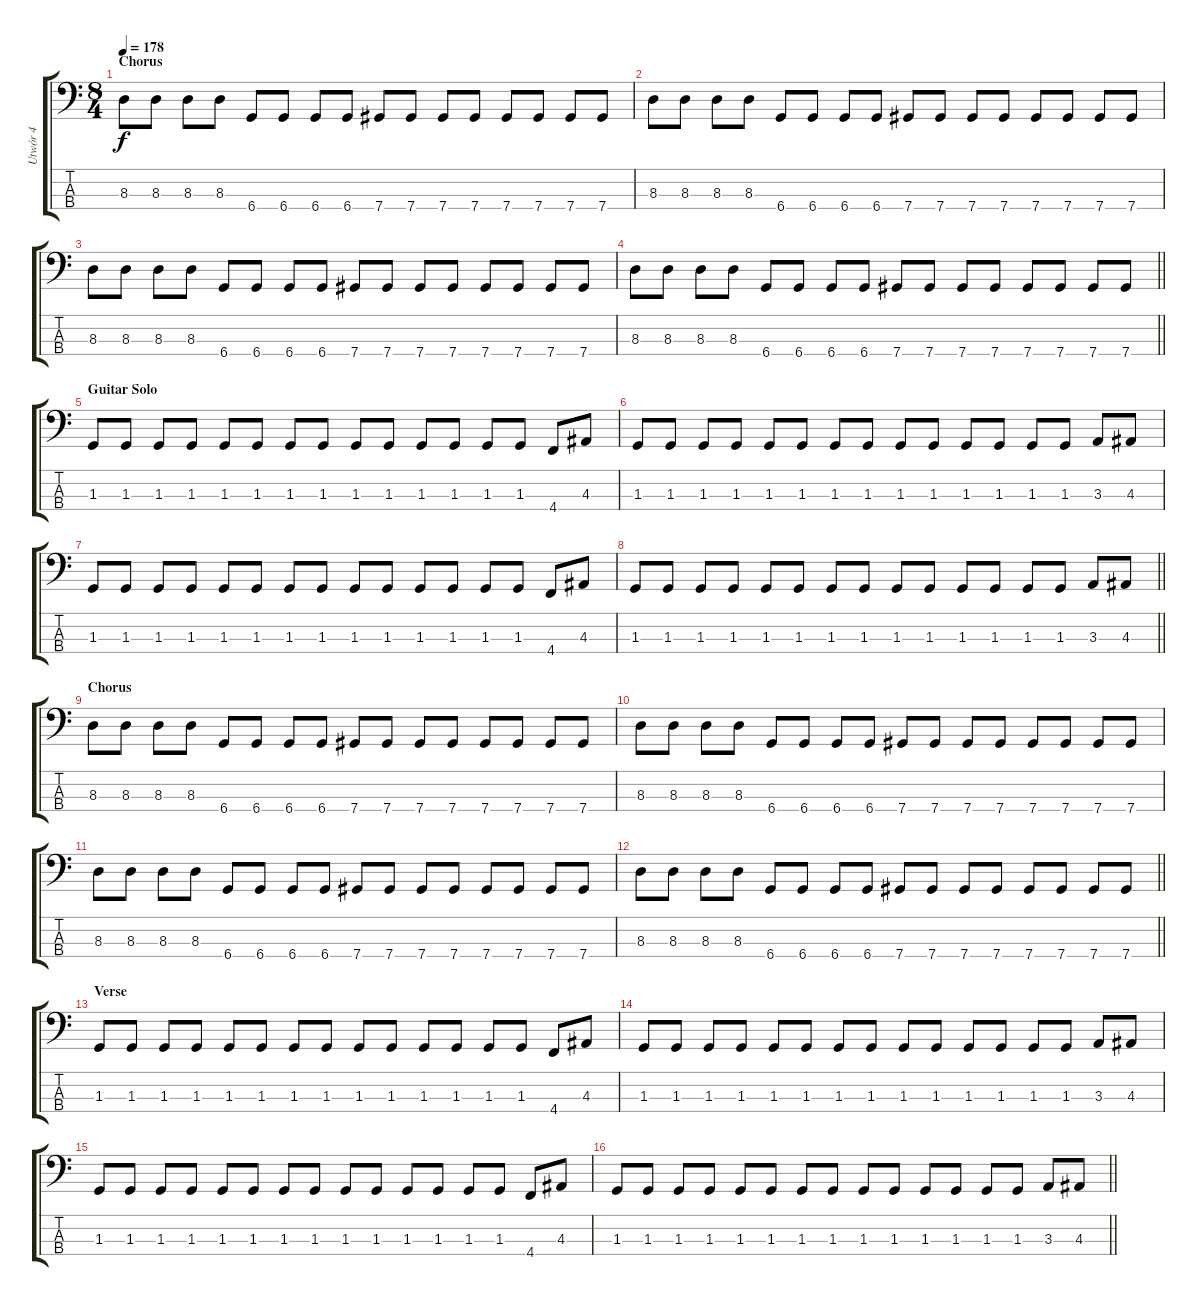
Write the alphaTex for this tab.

\track ("Utwór 4" "Utwór 4") {instrument electricbassfinger}
\staff {score tabs}
\tuning (E2 B1 Gb1 Db1) {hide}
\ts (8 4)
\section ("" "Chorus")
\tempo 178
\clef f4
\ks c
8.3.8{dy f} 8.3.8 8.3.8 8.3.8 6.4.8 6.4.8 6.4.8 6.4.8 7.4.8 7.4.8 7.4.8 7.4.8 7.4.8 7.4.8 7.4.8 7.4.8 |
8.3.8 8.3.8 8.3.8 8.3.8 6.4.8 6.4.8 6.4.8 6.4.8 7.4.8 7.4.8 7.4.8 7.4.8 7.4.8 7.4.8 7.4.8 7.4.8 |
8.3.8 8.3.8 8.3.8 8.3.8 6.4.8 6.4.8 6.4.8 6.4.8 7.4.8 7.4.8 7.4.8 7.4.8 7.4.8 7.4.8 7.4.8 7.4.8 |
\barLineRight lightlight
8.3.8 8.3.8 8.3.8 8.3.8 6.4.8 6.4.8 6.4.8 6.4.8 7.4.8 7.4.8 7.4.8 7.4.8 7.4.8 7.4.8 7.4.8 7.4.8 |
\section ("" "Guitar Solo")
1.3.8 1.3.8 1.3.8 1.3.8 1.3.8 1.3.8 1.3.8 1.3.8 1.3.8 1.3.8 1.3.8 1.3.8 1.3.8 1.3.8 4.4.8 4.3.8 |
1.3.8 1.3.8 1.3.8 1.3.8 1.3.8 1.3.8 1.3.8 1.3.8 1.3.8 1.3.8 1.3.8 1.3.8 1.3.8 1.3.8 3.3.8 4.3.8 |
1.3.8 1.3.8 1.3.8 1.3.8 1.3.8 1.3.8 1.3.8 1.3.8 1.3.8 1.3.8 1.3.8 1.3.8 1.3.8 1.3.8 4.4.8 4.3.8 |
\barLineRight lightlight
1.3.8 1.3.8 1.3.8 1.3.8 1.3.8 1.3.8 1.3.8 1.3.8 1.3.8 1.3.8 1.3.8 1.3.8 1.3.8 1.3.8 3.3.8 4.3.8 |
\section ("" "Chorus")
8.3.8 8.3.8 8.3.8 8.3.8 6.4.8 6.4.8 6.4.8 6.4.8 7.4.8 7.4.8 7.4.8 7.4.8 7.4.8 7.4.8 7.4.8 7.4.8 |
8.3.8 8.3.8 8.3.8 8.3.8 6.4.8 6.4.8 6.4.8 6.4.8 7.4.8 7.4.8 7.4.8 7.4.8 7.4.8 7.4.8 7.4.8 7.4.8 |
8.3.8 8.3.8 8.3.8 8.3.8 6.4.8 6.4.8 6.4.8 6.4.8 7.4.8 7.4.8 7.4.8 7.4.8 7.4.8 7.4.8 7.4.8 7.4.8 |
\barLineRight lightlight
8.3.8 8.3.8 8.3.8 8.3.8 6.4.8 6.4.8 6.4.8 6.4.8 7.4.8 7.4.8 7.4.8 7.4.8 7.4.8 7.4.8 7.4.8 7.4.8 |
\section ("" "Verse")
1.3.8 1.3.8 1.3.8 1.3.8 1.3.8 1.3.8 1.3.8 1.3.8 1.3.8 1.3.8 1.3.8 1.3.8 1.3.8 1.3.8 4.4.8 4.3.8 |
1.3.8 1.3.8 1.3.8 1.3.8 1.3.8 1.3.8 1.3.8 1.3.8 1.3.8 1.3.8 1.3.8 1.3.8 1.3.8 1.3.8 3.3.8 4.3.8 |
1.3.8 1.3.8 1.3.8 1.3.8 1.3.8 1.3.8 1.3.8 1.3.8 1.3.8 1.3.8 1.3.8 1.3.8 1.3.8 1.3.8 4.4.8 4.3.8 |
\barLineRight lightlight
1.3.8 1.3.8 1.3.8 1.3.8 1.3.8 1.3.8 1.3.8 1.3.8 1.3.8 1.3.8 1.3.8 1.3.8 1.3.8 1.3.8 3.3.8 4.3.8
